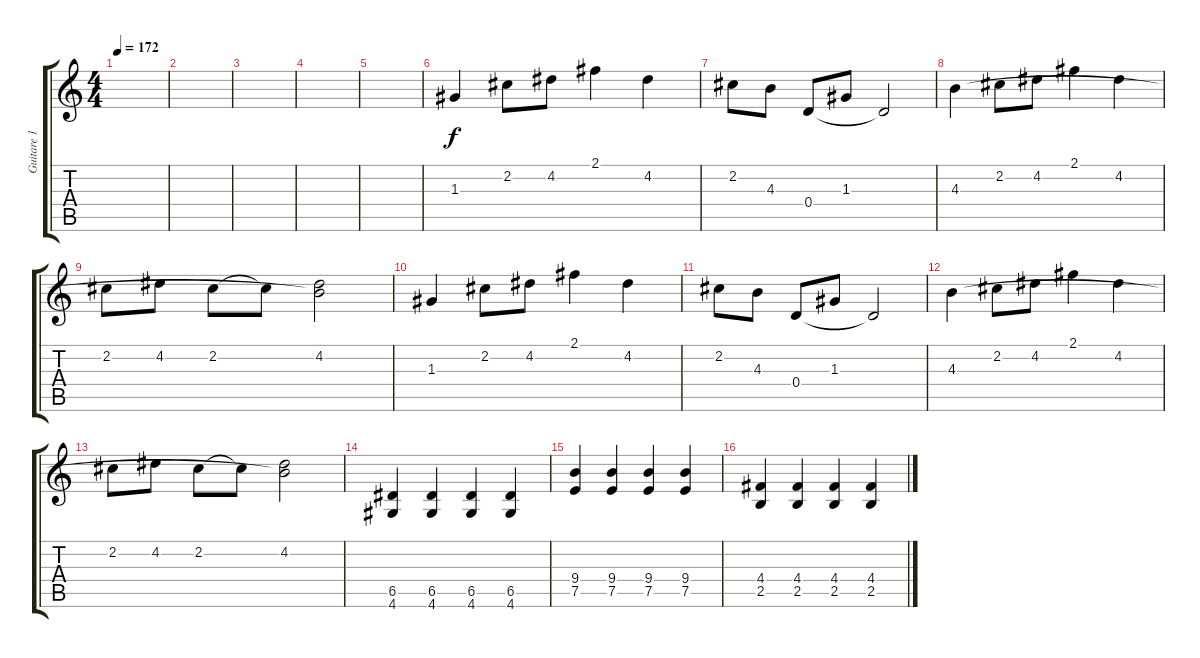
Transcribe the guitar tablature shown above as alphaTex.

\track ("Guitare 1" "Guitare 1") {instrument overdrivenguitar}
\staff {score tabs}
\tuning (E4 B3 G3 D3 A2 E2) {hide}
\ts (4 4)
\tempo 172
\clef g2
\ks c
|
|
|
|
|
1.3.4 2.2.8 4.2.8 2.1.4 4.2.4 |
2.2.8 4.3.8 0.4.8 1.3.8 0.4{t}.2 |
4.3.4 2.2.8 4.2.8 2.1.4 4.2.4 |
2.2.8 4.2.8 2.2.8 2.2{t}.8 (4.2 4.3{t}).2 |
1.3.4 2.2.8 4.2.8 2.1.4 4.2.4 |
2.2.8 4.3.8 0.4.8 1.3.8 0.4{t}.2 |
4.3.4 2.2.8 4.2.8 2.1.4 4.2.4 |
2.2.8 4.2.8 2.2.8 2.2{t}.8 (4.2 4.3{t}).2 |
(6.5 4.6).4 (6.5 4.6).4 (6.5 4.6).4 (6.5 4.6).4 |
(9.4 7.5).4 (9.4 7.5).4 (9.4 7.5).4 (9.4 7.5).4 |
(4.4 2.5).4 (4.4 2.5).4 (4.4 2.5).4 (4.4 2.5).4
